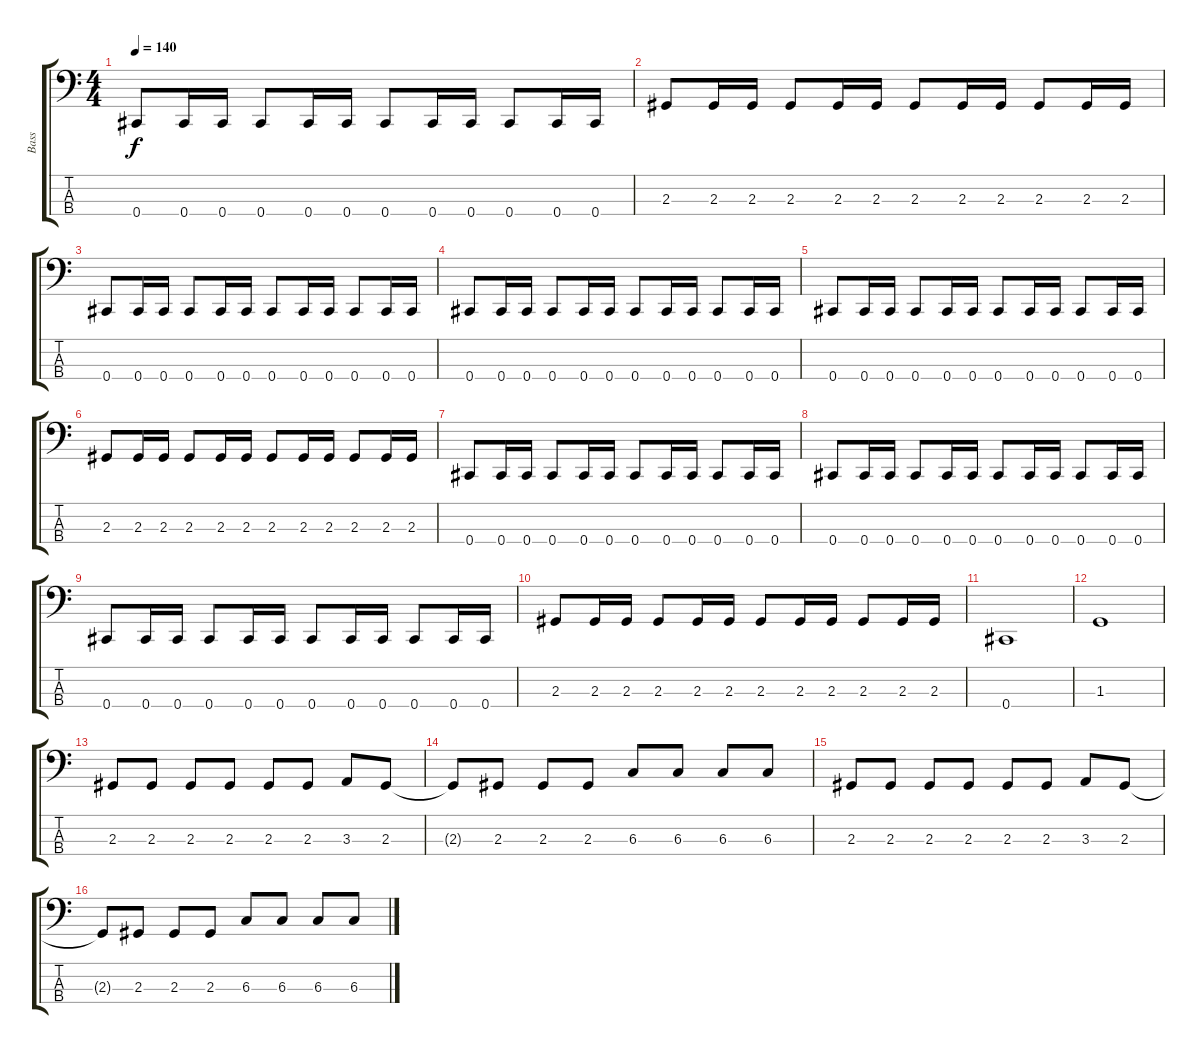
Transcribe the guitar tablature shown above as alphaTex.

\track ("Bass" "Bass") {instrument electricbasspick}
\staff {score tabs}
\tuning (E2 B1 Gb1 Db1) {hide}
\ts (4 4)
\tempo 140
\clef f4
\ks c
0.4.8{dy f} 0.4.16 0.4.16 0.4.8 0.4.16 0.4.16 0.4.8 0.4.16 0.4.16 0.4.8 0.4.16 0.4.16 |
2.3.8 2.3.16 2.3.16 2.3.8 2.3.16 2.3.16 2.3.8 2.3.16 2.3.16 2.3.8 2.3.16 2.3.16 |
0.4.8 0.4.16 0.4.16 0.4.8 0.4.16 0.4.16 0.4.8 0.4.16 0.4.16 0.4.8 0.4.16 0.4.16 |
0.4.8 0.4.16 0.4.16 0.4.8 0.4.16 0.4.16 0.4.8 0.4.16 0.4.16 0.4.8 0.4.16 0.4.16 |
0.4.8 0.4.16 0.4.16 0.4.8 0.4.16 0.4.16 0.4.8 0.4.16 0.4.16 0.4.8 0.4.16 0.4.16 |
2.3.8 2.3.16 2.3.16 2.3.8 2.3.16 2.3.16 2.3.8 2.3.16 2.3.16 2.3.8 2.3.16 2.3.16 |
0.4.8 0.4.16 0.4.16 0.4.8 0.4.16 0.4.16 0.4.8 0.4.16 0.4.16 0.4.8 0.4.16 0.4.16 |
0.4.8 0.4.16 0.4.16 0.4.8 0.4.16 0.4.16 0.4.8 0.4.16 0.4.16 0.4.8 0.4.16 0.4.16 |
0.4.8 0.4.16 0.4.16 0.4.8 0.4.16 0.4.16 0.4.8 0.4.16 0.4.16 0.4.8 0.4.16 0.4.16 |
2.3.8 2.3.16 2.3.16 2.3.8 2.3.16 2.3.16 2.3.8 2.3.16 2.3.16 2.3.8 2.3.16 2.3.16 |
0.4.1 |
1.3.1 |
2.3.8 2.3.8 2.3.8 2.3.8 2.3.8 2.3.8 3.3.8 2.3.8 |
2.3{t}.8 2.3.8 2.3.8 2.3.8 6.3.8 6.3.8 6.3.8 6.3.8 |
2.3.8 2.3.8 2.3.8 2.3.8 2.3.8 2.3.8 3.3.8 2.3.8 |
2.3{t}.8 2.3.8 2.3.8 2.3.8 6.3.8 6.3.8 6.3.8 6.3.8
